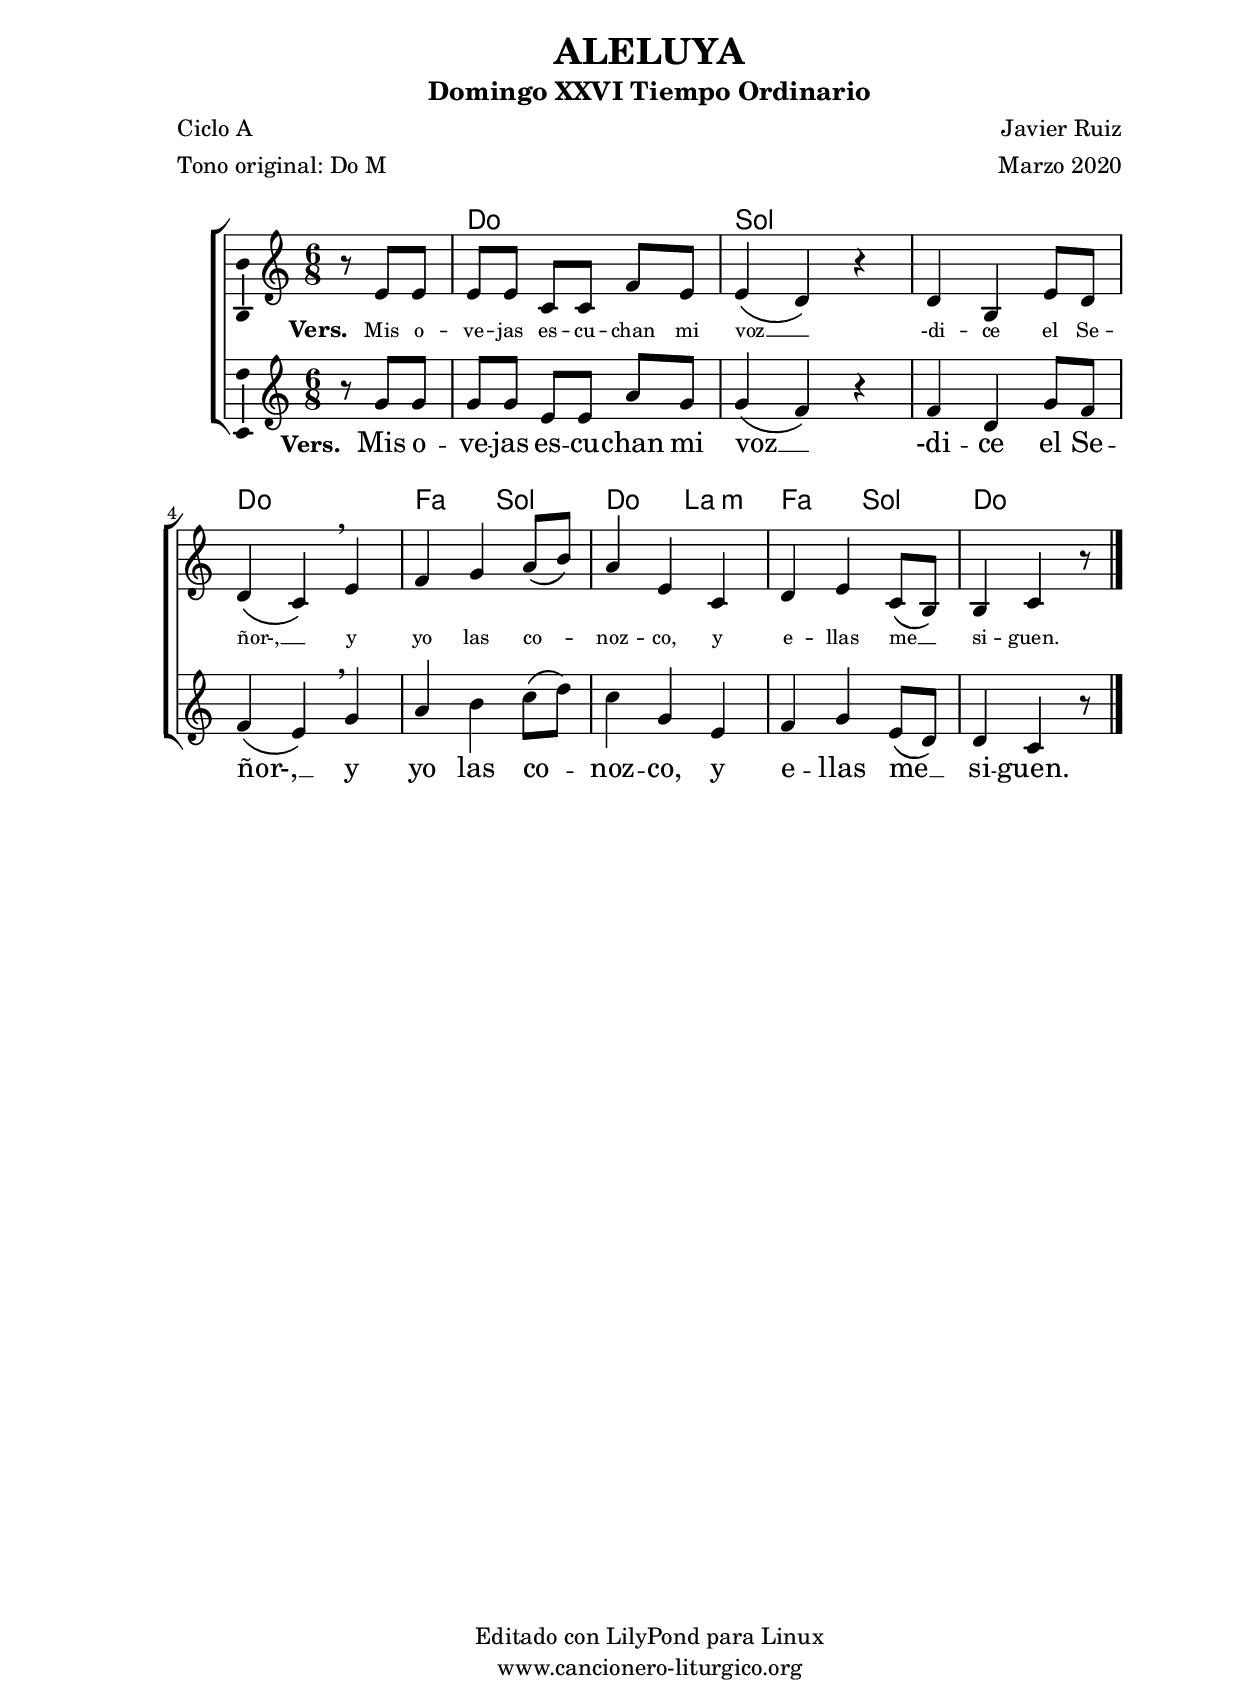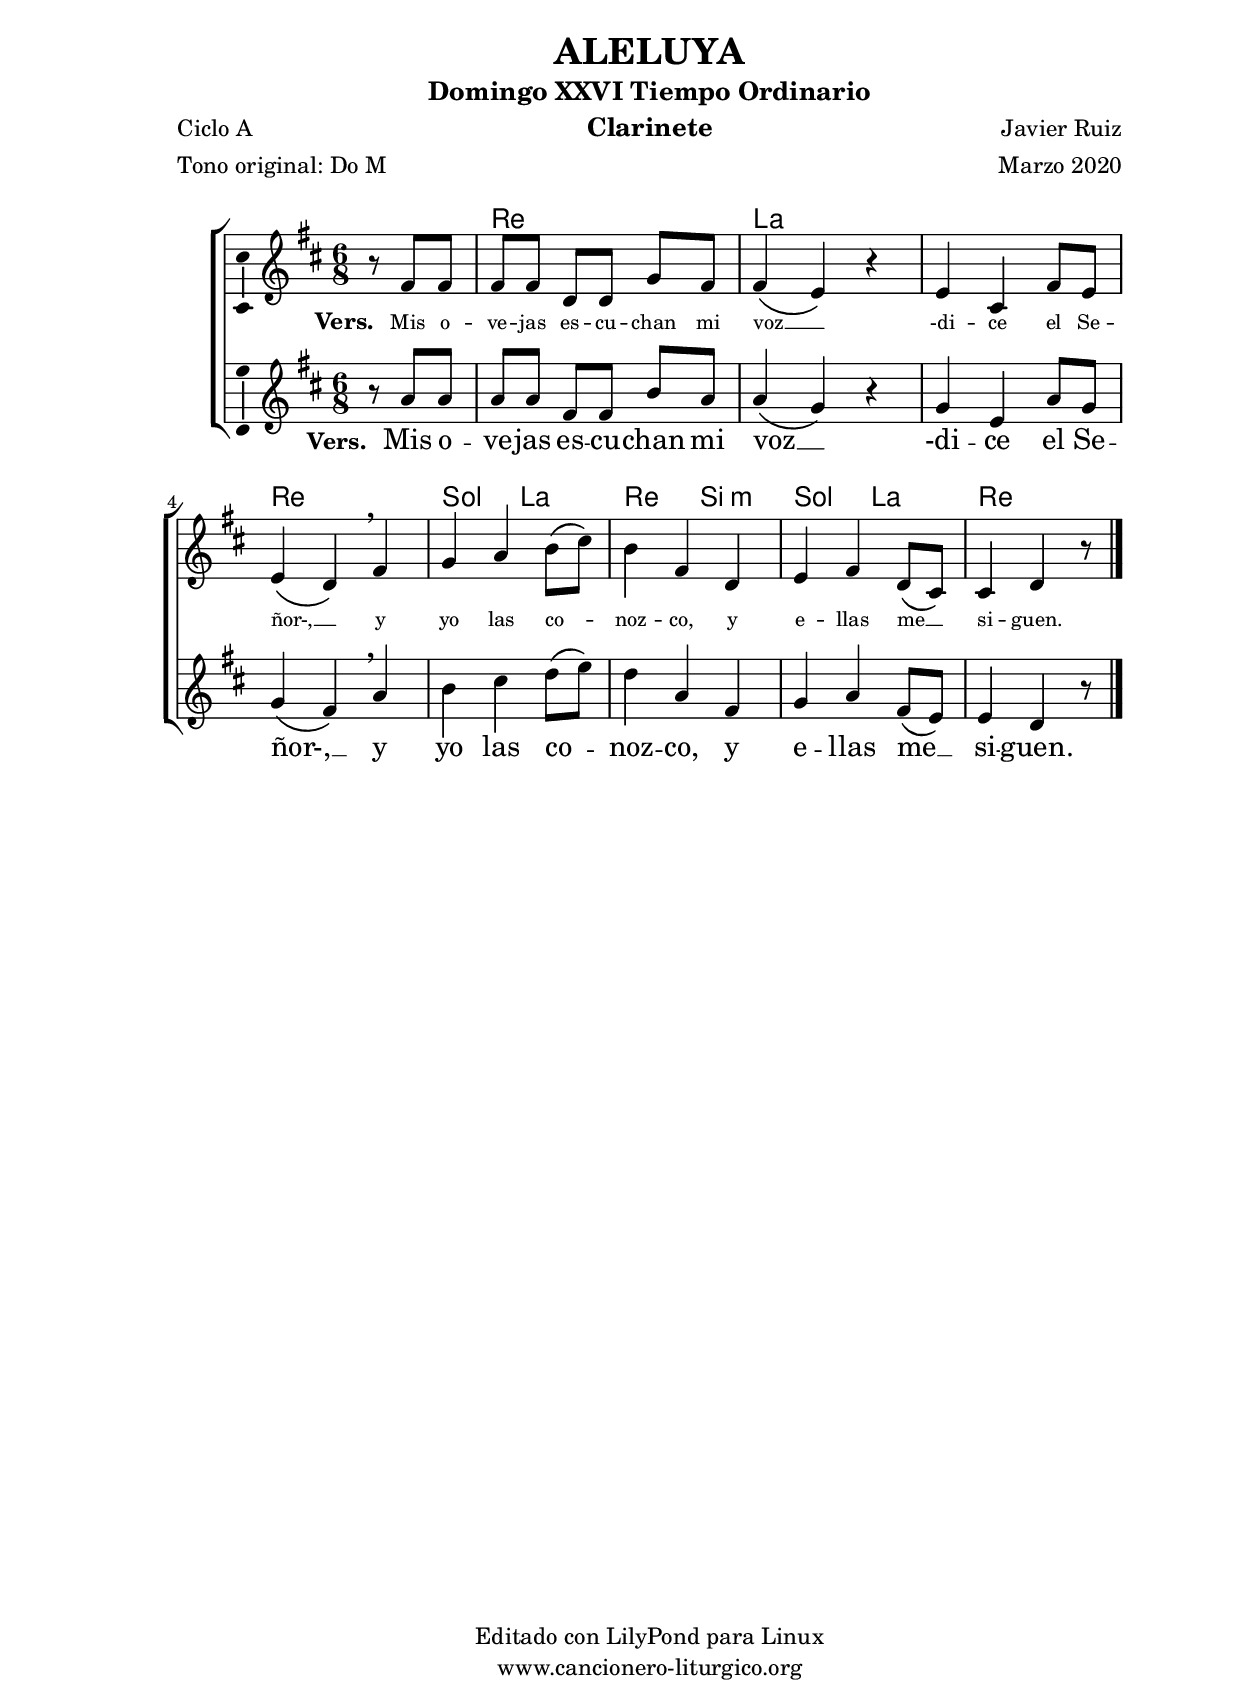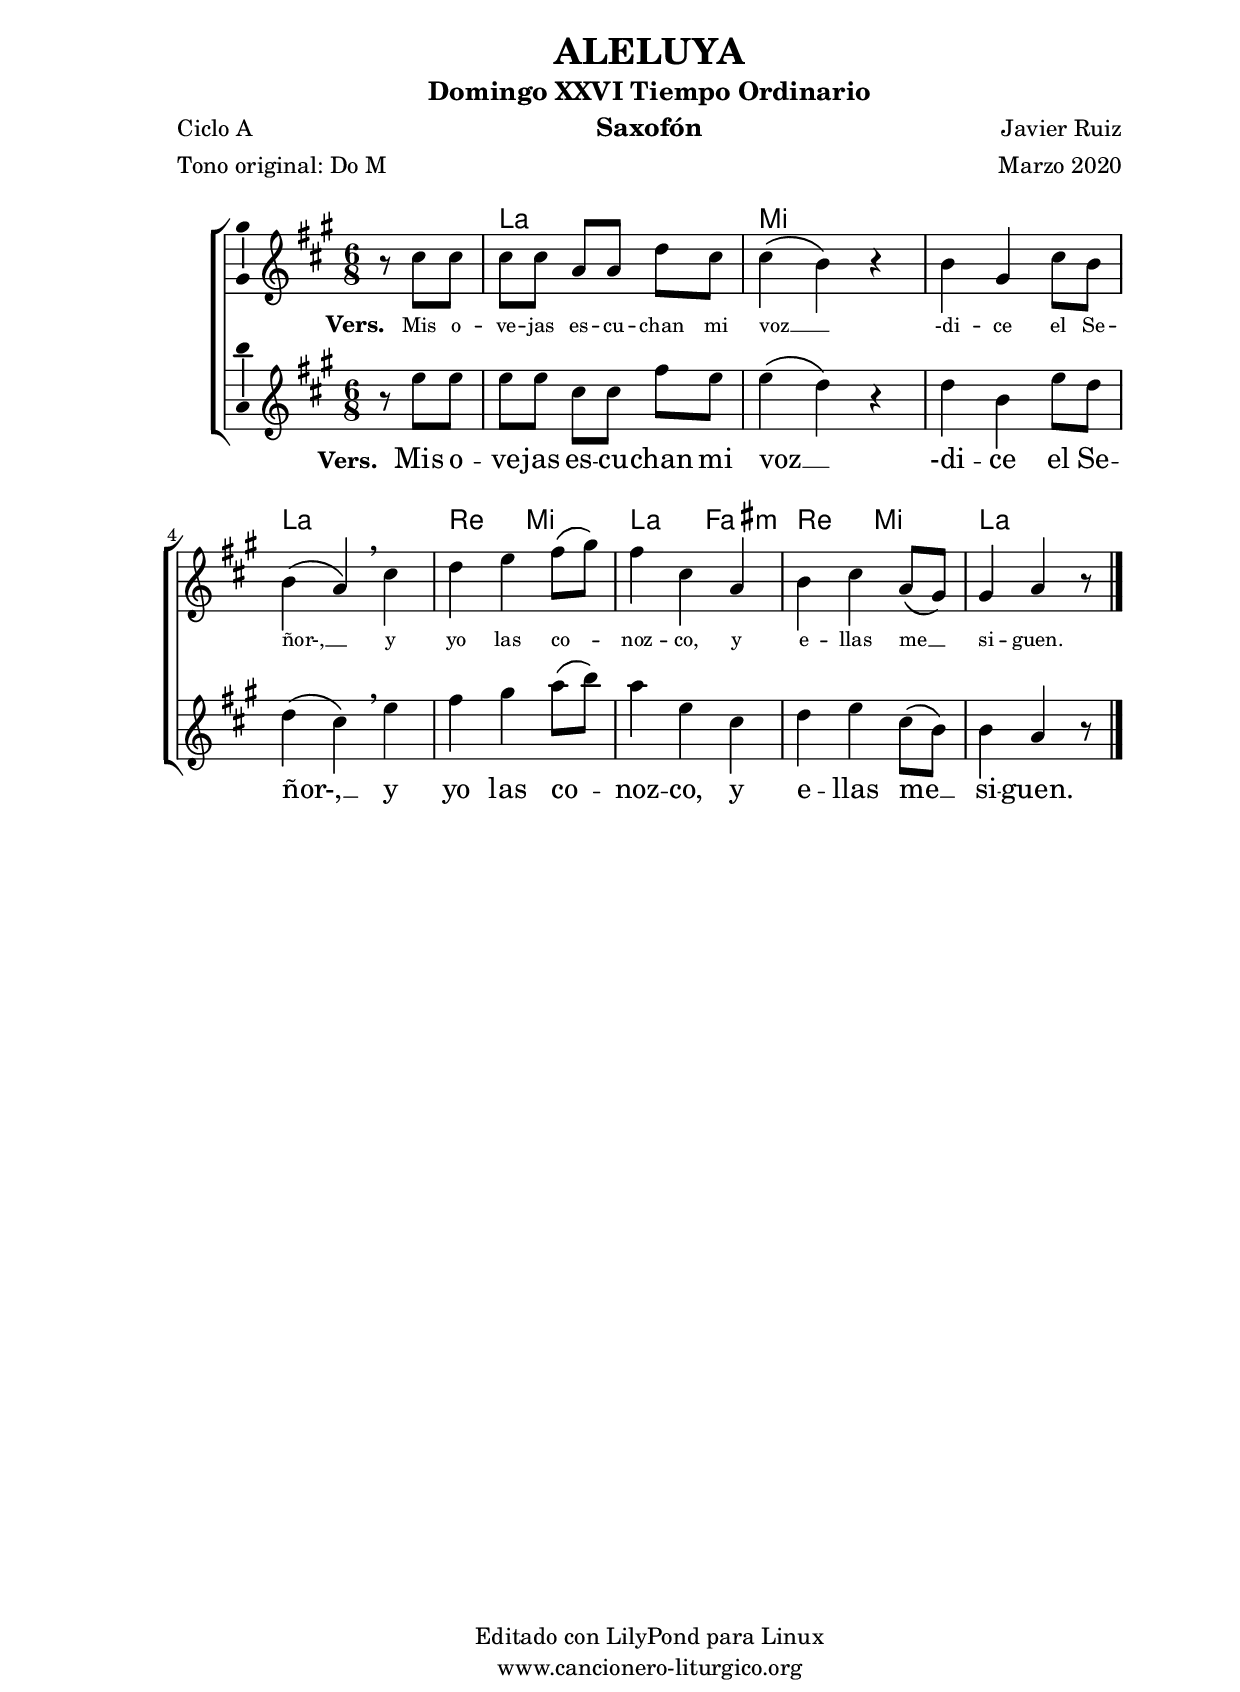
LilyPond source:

%
%para convertir .midi en .wav:
%timidity filename.midi -Ow -o finename.wav
%
%
%Para convertir de .wav a .mp3:
%lame -h -m j filename.wav
%
%
%para escuchar el midi:
%timidity nombrefichero.midi
%


%versión de lilypond para la que se ha escrito esta partitura:
\version "2.16.0"

	%Tamaño papel
	#(set-default-paper-size "a4")
	%Tamaño partitura
	#(set-global-staff-size 20)
	%No responde al pulsar sobre una nota
	#(ly:set-option 'point-and-click #f)

%parámetros del encabezamiento:
\header {
	title = "ALELUYA"
	subtitle = "Domingo XXVI Tiempo Ordinario"
	composer = "Javier Ruiz"
	poet = "Ciclo A"
	meter = "Tono original: Do M"
	arranger = "Marzo 2020"
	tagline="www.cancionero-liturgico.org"
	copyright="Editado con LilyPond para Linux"
	}

%parámetros asociados al papel:
\paper  {
	oddHeaderMarkup = \markup {\fill-line { \on-the-fly #not-first-page \fromproperty #'header:title \on-the-fly #not-first-page \fromproperty #'header:composer }}
	evenHeaderMarkup = \markup {\fill-line { \fromproperty #'header:composer \fromproperty #'header:title }}
	#(set-paper-size "a4")
	print-page-number = ##f
	first-page-number = 1
	print-first-page-number = ##f
%	head-separation = 3.0 \cm
	top-margin = 1.5 \cm
%	top-margin = 2.0 \cm
%%%	bottom-margin = 0.5\cm
	bottom-margin = 0.2\cm
	left-margin = 3.0 \cm
	line-width = 16.0 \cm 
	indent = 8\mm
	interscoreline = 2.\mm
	between-system-space = 15\mm
%	para que las partituras no llenen la hoja:
	ragged-bottom = ##t
%	idem para la última hoja:
	ragged-last-bottom = ##f
%	para que las partituras llenen el ancho del papel:
	ragged-last = ##f
	after-title-space = 2.5 \cm
%page-count=2
system-count=2

	%Flexible Vertical Spacing
%	markup-markup-spacing =
%	#'((basic-distance . 15) (minimum-distance . 15) (padding . 3))
	markup-system-spacing =
	#'((basic-distance . 15) (minimum-distance . 15) (padding . 3))
	system-system-spacing =
	#'((basic-distance . 15) (minimum-distance . 15) (padding . 3))
	score-system-spacing =
	#'((basic-distance . 15) (minimum-distance . 15) (padding . 5))
%	top-system-spacing = % header
%	#'((basic-distance . 8) (minimum-distance . 0) (padding . 0))
%	top-markup-spacing =
%	#'((basic-distance . 20) (minimum-distance . 20) (padding . 0))
	last-bottom-spacing = % footer
	#'((basic-distance . 5) (minimum-distance . 5) (padding . 0))
%	score-markup-spacing =
%	#'((basic-distance . 16) (minimum-distance . 13) (padding . 0))

	}


%parámetros que afectan a toda la partitura:
global =  {
	%clave de sol (G):
	\clef G
	%armadura:
%	\transpose ees f
	\key c \major
	\tempo 4.=60
	\set Score.tempoHideNote = ##t
	}


acordes = {
	\italianChords
	\chordmode {
%	\transpose ees f
{

s4.
c4. c g g g g c c f g c a:m f g c c4

	}
	}
}


melodiatrompeta = 
%	\transpose ees f
{

	\relative c''{
	\time 6/8

\partial4.
r4.
r2.
r8 g16 a b c d4.
r2.
r8 c16 d e f g4.
r2.
r8 c,16 b a g a4.
r2.
r8 c16 d c b c4

}
	\bar "|."
	}


melodiatres = 
%	\transpose ees f
{

	\relative c'{
	\time 6/8

\partial4.
r8 e8 e
e8 e c8 [c] f8 e
e4 \(d4\) r4
d4 b4 e8 d
d4 \(c4\) \breathe e4
f4 g4 a8 \(b\)
a4 e4 c4
d4 e4 c8 \(b\)
b4 c4 r8

}

	\bar "|."
	}


melodiabajo = 
%	\transpose ees f
{

	%clave de fa (F):
	\clef F

	\relative c{
	\time 6/8

\partial4.
r4.
c4 c8 c4.
g4 g8 g4.
g4 g8 g4.
c4 c8 c4.
f4 f8 g4 g8
c,4 c8 a4 a8
f'4 f8 g4 g8
c,4 c8 c4

}

	\bar "|."
	}


melodia = 
%	\transpose ees f
{

	\relative c'{
	\time 6/8

\partial4.
r8 g'8 g
g8 [g] \noBeam e [e] a8 g
g4 \(f4\) r4
f4 d4 g8 f
f4 \(e4\) \breathe g
a4 b c8 \([d]\)
c4 g4 e4
f4 g4 e8 \(d\)
d4 c4 r8

}

	\bar "|."
	}


texto = \lyricmode {
\set stanza =#"Vers. "
Mis o -- ve -- jas es -- cu -- chan mi voz __ _ -di -- ce el Se -- ñor-, __ _
y yo las co -- _ noz -- co, y e -- llas me __ _ si -- guen.
	}

textotres = \lyricmode {
\override LyricText #'font-size = #-1
\set stanza =#"Vers. "
Mis o -- ve -- jas es -- cu -- chan mi voz __ _ -di -- ce el Se -- ñor-, __ _
y yo las co -- _ noz -- co, y e -- llas me __ _ si -- guen.
	}


acordesStaff = \context ChordNames = acordesStaff <<
	\set chordChanges = ##t
	\acordes
	>>

voztrompetaStaff = \context Voice = voztrompetaStaff
<<
	\override Staff.StaffSymbol #'staff-space = #(magstep -0.35)
	\set Staff.midiInstrument = #"trumpet"
	\set Staff.midiMinimumVolume = #0.4
	\set Staff.midiMaximumVolume = #0.6
	\global
	\melodiatrompeta
	>>

voztresStaff = \context Voice = voztresStaff
\with {\consists "Ambitus_engraver"}
<<
%	\override Staff.StaffSymbol #'staff-space = #(magstep -0.35)
	\set Staff.midiInstrument = #"violin"
	\set Staff.midiMinimumVolume = #0.6
	\set Staff.midiMaximumVolume = #0.8
	\global
	\relative c' \melodiatres
	>>

vozStaff = \context Voice = vozStaff
\with {\consists "Ambitus_engraver"}
<<
%	\set Staff.instrumentName = ""
%	\set Staff.shortInstrumentName = ""
%	\set Staff.midiInstrument = #"clarinet"
%	\set Staff.midiInstrument = #"cello"
	\set Staff.midiInstrument = #"flute"
%	\set Staff.midiInstrument = #"electric guitar (jazz)"
%	\set Staff.midiInstrument = #"english horn"
%	\set Staff.midiInstrument = #"violin"
%	\set Staff.midiInstrument = #"glockenspiel"
	\set Staff.midiMinimumVolume = #0.8
	\set Staff.midiMaximumVolume = #1.0
	\global
	\melodia
	>>

vozbajoStaff = \context Voice = vozbajoStaff
<<
	\override Staff.StaffSymbol #'staff-space = #(magstep -0.35)
	\set Staff.midiInstrument = #"english horn"
	\set Staff.midiMinimumVolume = #0.6
	\set Staff.midiMaximumVolume = #0.8
	\global
	\melodiabajo
	>>

textoStaff = \context Lyrics = textoStaff <<
	\lyricsto vozStaff \texto
	>>

textotresStaff = \context Lyrics = textotresStaff <<
	\lyricsto voztresStaff \textotres
	>>


\book {
	\score {
		<<
		\context ChoirStaff {
%			\override StaffGroup.SystemStartBracket #'collapse-height = #1
%			\override Score.SystemStartBar #'collapse-height = #1
			<<
			\acordesStaff
%			\voztrompetaStaff
			\voztresStaff
			\textotresStaff
			\vozStaff
			\textoStaff
%			\vozbajoStaff
			>>
			}
		>>
		\layout {
	    		\context {
				\Lyrics
				\override LyricText #'font-size = #2
				}
	   		 \context {
				\Score
				\override StaffSymbol #'staff-space = #(magstep +3)
				}
			}
		}
	\score {
		\unfoldRepeats
		<<
		\context ChoirStaff {
			<<
			\acordesStaff
			\voztrompetaStaff
			\voztresStaff
			\vozStaff
			\vozbajoStaff
			>>
			}
		>>
		\midi {
	  		\context {
	  			\Score
				tempoWholesPerMinute = #(ly:make-moment 70 4)
				}
			}
		}
	}


%Partitura para clarinete
#(define output-suffix "C")
\book {
	\header{
		instrument = "Clarinete"
		}
	\score {
		<<
		\context ChoirStaff {
%			\override StaffGroup.SystemStartBracket #'collapse-height = #1
%			\override Score.SystemStartBar #'collapse-height = #1
\transpose c d
			<<
			\acordesStaff
%			\voztrompetaStaff
			\voztresStaff
			\textotresStaff
			\vozStaff
			\textoStaff
%			\vozbajoStaff
			>>
			}
		>>
		\layout {
	    		\context {
				\Lyrics
				\override LyricText #'font-size = #2
				}
	   		 \context {
				\Score
				\override StaffSymbol #'staff-space = #(magstep +3)
				}
			}
		}
	}


%Partitura para saxofón
#(define output-suffix "S")
\book {
	\header{
		instrument = "Saxofón"
		}
	\score {
		<<
		\context ChoirStaff {
%			\override StaffGroup.SystemStartBracket #'collapse-height = #1
%			\override Score.SystemStartBar #'collapse-height = #1
\transpose c a
			<<
			\acordesStaff
%			\voztrompetaStaff
			\voztresStaff
			\textotresStaff
			\vozStaff
			\textoStaff
%			\vozbajoStaff
			>>
			}
		>>
		\layout {
	    		\context {
				\Lyrics
				\override LyricText #'font-size = #2
				}
	   		 \context {
				\Score
				\override StaffSymbol #'staff-space = #(magstep +3)
				}
			}
		}
	}


